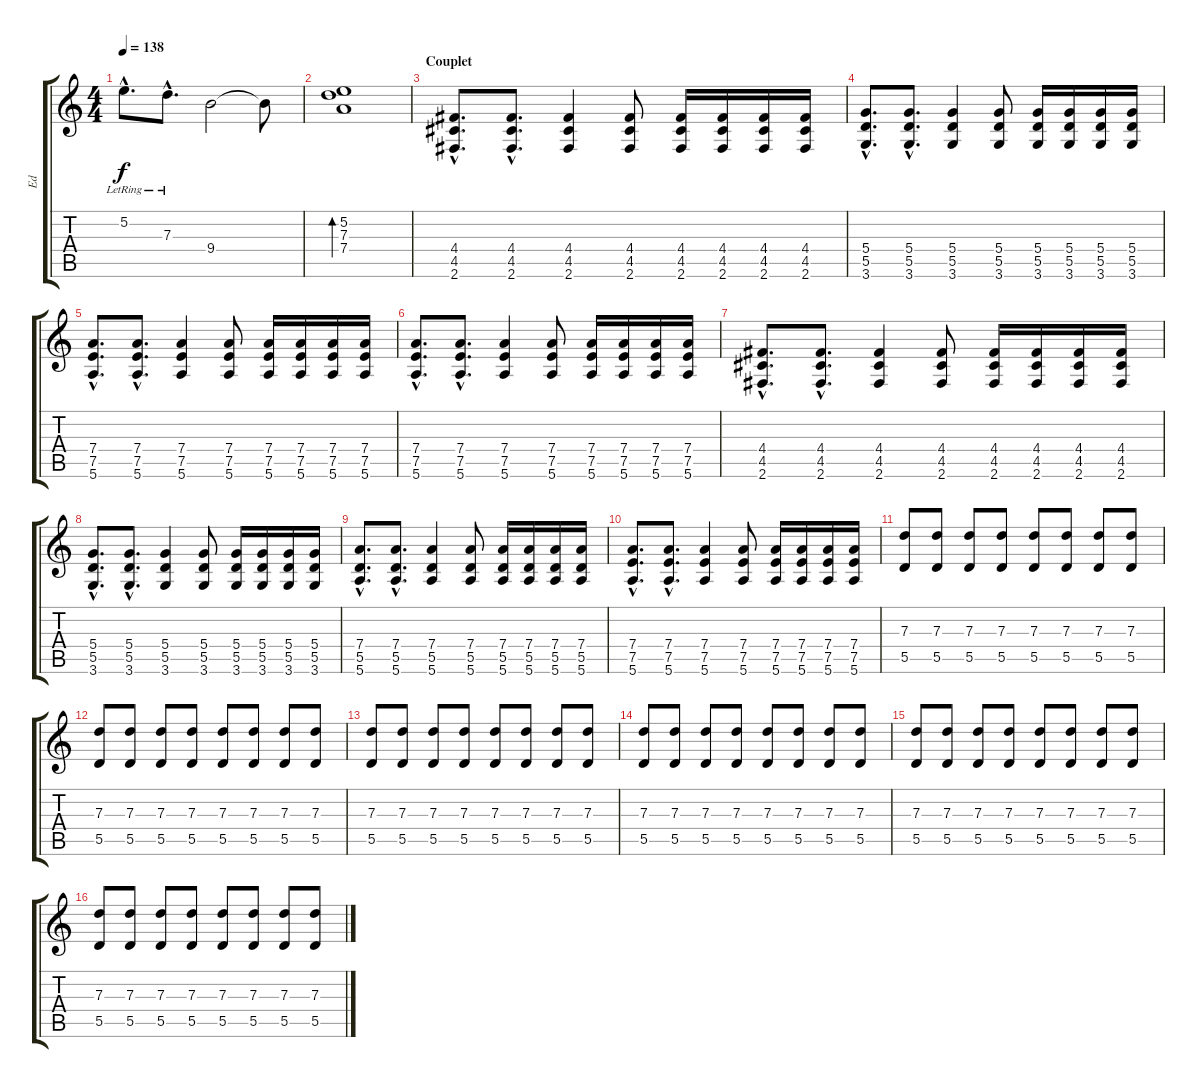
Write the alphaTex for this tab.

\track ("Ed" "Ed") {instrument overdrivenguitar}
\staff {score tabs}
\tuning (E4 B3 G3 D3 A2 E2) {hide}
\ts (4 4)
\tempo 138
\clef g2
\ks c
5.2{hac lr}.8{d dy f} 7.3{hac lr}.8{d} 9.4.2 9.4{t}.8 |
(5.2 7.3 7.4).1{bd 480} |
\section ("" "Couplet")
(4.4{hac} 4.5{hac} 2.6{hac}).8{d} (4.4{hac} 4.5{hac} 2.6{hac}).8{d} (4.4 4.5 2.6).4 (4.4 4.5 2.6).8 (4.4 4.5 2.6).16 (4.4 4.5 2.6).16 (4.4 4.5 2.6).16 (4.4 4.5 2.6).16 |
(5.4{hac} 5.5{hac} 3.6{hac}).8{d} (5.4{hac} 5.5{hac} 3.6{hac}).8{d} (5.4 5.5 3.6).4 (5.4 5.5 3.6).8 (5.4 5.5 3.6).16 (5.4 5.5 3.6).16 (5.4 5.5 3.6).16 (5.4 5.5 3.6).16 |
(7.4{hac} 7.5{hac} 5.6{hac}).8{d} (7.4{hac} 7.5{hac} 5.6{hac}).8{d} (7.4 7.5 5.6).4 (7.4 7.5 5.6).8 (7.4 7.5 5.6).16 (7.4 7.5 5.6).16 (7.4 7.5 5.6).16 (7.4 7.5 5.6).16 |
(7.4{hac} 7.5{hac} 5.6{hac}).8{d} (7.4{hac} 7.5{hac} 5.6{hac}).8{d} (7.4 7.5 5.6).4 (7.4 7.5 5.6).8 (7.4 7.5 5.6).16 (7.4 7.5 5.6).16 (7.4 7.5 5.6).16 (7.4 7.5 5.6).16 |
(4.4{hac} 4.5{hac} 2.6{hac}).8{d} (4.4{hac} 4.5{hac} 2.6{hac}).8{d} (4.4 4.5 2.6).4 (4.4 4.5 2.6).8 (4.4 4.5 2.6).16 (4.4 4.5 2.6).16 (4.4 4.5 2.6).16 (4.4 4.5 2.6).16 |
(5.4{hac} 5.5{hac} 3.6{hac}).8{d} (5.4{hac} 5.5{hac} 3.6{hac}).8{d} (5.4 5.5 3.6).4 (5.4 5.5 3.6).8 (5.4 5.5 3.6).16 (5.4 5.5 3.6).16 (5.4 5.5 3.6).16 (5.4 5.5 3.6).16 |
(7.4{hac} 5.5{hac} 5.6{hac}).8{d} (7.4{hac} 5.5{hac} 5.6{hac}).8{d} (7.4 5.5 5.6).4 (7.4 5.5 5.6).8 (7.4 5.5 5.6).16 (7.4 5.5 5.6).16 (7.4 5.5 5.6).16 (7.4 5.5 5.6).16 |
(7.4{hac} 7.5{hac} 5.6{hac}).8{d} (7.4{hac} 7.5{hac} 5.6{hac}).8{d} (7.4 7.5 5.6).4 (7.4 7.5 5.6).8 (7.4 7.5 5.6).16 (7.4 7.5 5.6).16 (7.4 7.5 5.6).16 (7.4 7.5 5.6).16 |
(7.3 5.5).8 (7.3 5.5).8 (7.3 5.5).8 (7.3 5.5).8 (7.3 5.5).8 (7.3 5.5).8 (7.3 5.5).8 (7.3 5.5).8 |
(7.3 5.5).8 (7.3 5.5).8 (7.3 5.5).8 (7.3 5.5).8 (7.3 5.5).8 (7.3 5.5).8 (7.3 5.5).8 (7.3 5.5).8 |
(7.3 5.5).8 (7.3 5.5).8 (7.3 5.5).8 (7.3 5.5).8 (7.3 5.5).8 (7.3 5.5).8 (7.3 5.5).8 (7.3 5.5).8 |
(7.3 5.5).8 (7.3 5.5).8 (7.3 5.5).8 (7.3 5.5).8 (7.3 5.5).8 (7.3 5.5).8 (7.3 5.5).8 (7.3 5.5).8 |
(7.3 5.5).8 (7.3 5.5).8 (7.3 5.5).8 (7.3 5.5).8 (7.3 5.5).8 (7.3 5.5).8 (7.3 5.5).8 (7.3 5.5).8 |
(7.3 5.5).8 (7.3 5.5).8 (7.3 5.5).8 (7.3 5.5).8 (7.3 5.5).8 (7.3 5.5).8 (7.3 5.5).8 (7.3 5.5).8
